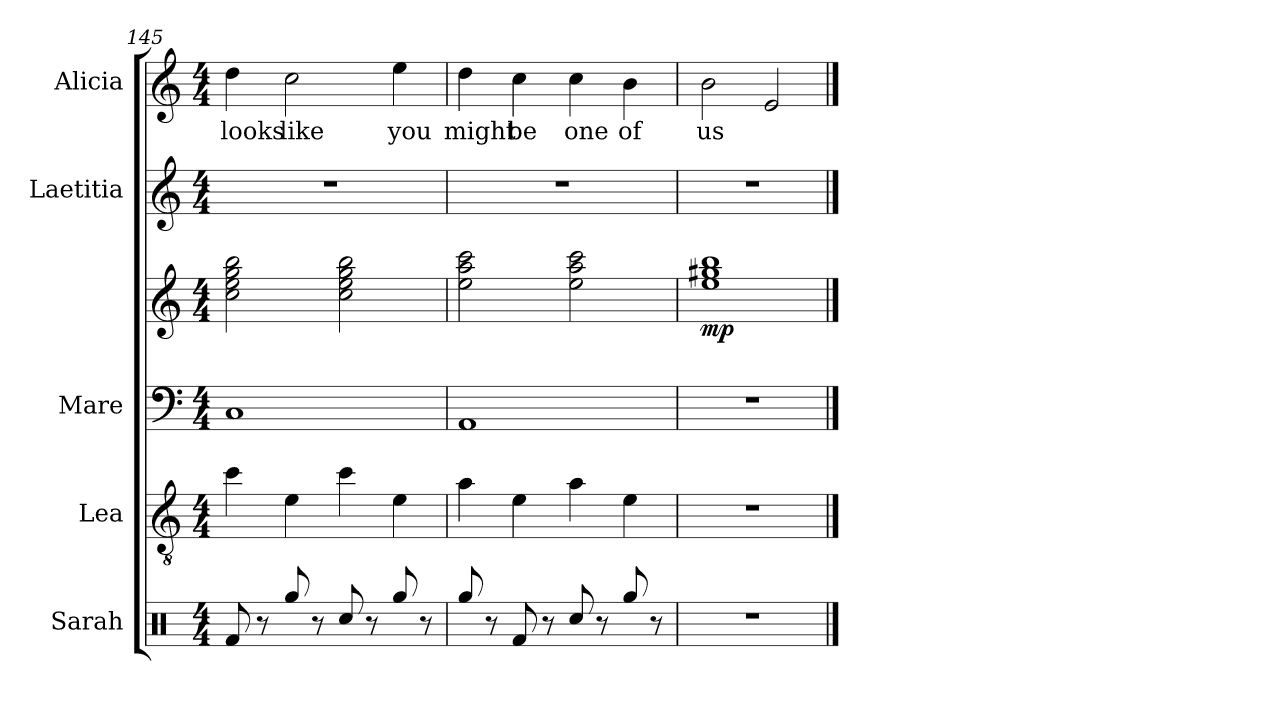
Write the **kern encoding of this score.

**kern	**kern	**kern	**kern	**dynam	**kern	**kern	**text
*part5	*part4	*part3	*part3	*part3	*part2	*part1	*part1
*staff6	*staff5	*staff4	*staff3	*staff3/4	*staff2	*staff1	*staff1
*I"Sarah	*I"Lea	*I"Mare	*	*	*I"Laetitia	*I"Alicia	*
*	*I'Lea	*I'Mare	*	*	*I'Laeti	*I'Alicia	*
*clefX	*clefGv2	*clefF4	*clefG2	*	*clefG2	*clefG2	*
*k[]	*k[]	*k[]	*k[]	*	*k[]	*k[]	*
*M4/4	*M4/4	*M4/4	*M4/4	*	*M4/4	*M4/4	*
=145	=145	=145	=145	=145	=145	=145	=145
8Rf/	4cc\	1C	2cc\ 2ee\ 2gg\ 2bb\	.	1r	4dd\	looks
8r	.	.	.	.	.	.	.
8Rgg/	4e\	.	.	.	.	2cc\	like
8r	.	.	.	.	.	.	.
8Rcc/	4cc\	.	2cc\ 2ee\ 2gg\ 2bb\	.	.	.	.
8r	.	.	.	.	.	.	.
8Rgg/	4e\	.	.	.	.	4ee\	you
8r	.	.	.	.	.	.	.
!!LO:PB:g=z
=146	=146	=146	=146	=146	=146	=146	=146
8Rgg/	4a\	1AA	2ee\ 2aa\ 2ccc\	.	1r	4dd\	might
8r	.	.	.	.	.	.	.
8Rf/	4e\	.	.	.	.	4cc\	be
8r	.	.	.	.	.	.	.
8Rcc/	4a\	.	2ee\ 2aa\ 2ccc\	.	.	4cc\	one
8r	.	.	.	.	.	.	.
8Rgg/	4e\	.	.	.	.	4b\	of
8r	.	.	.	.	.	.	.
=147	=147	=147	=147	=147	=147	=147	=147
!	!	!	!	!LO:DY:b	!	!	!
1r	1r	1r	1ee 1gg#X 1bb	mp	1r	2b\	us
.	.	.	.	.	.	2e/	.
==	==	==	==	==	==	==	==
*-	*-	*-	*-	*-	*-	*-	*-
